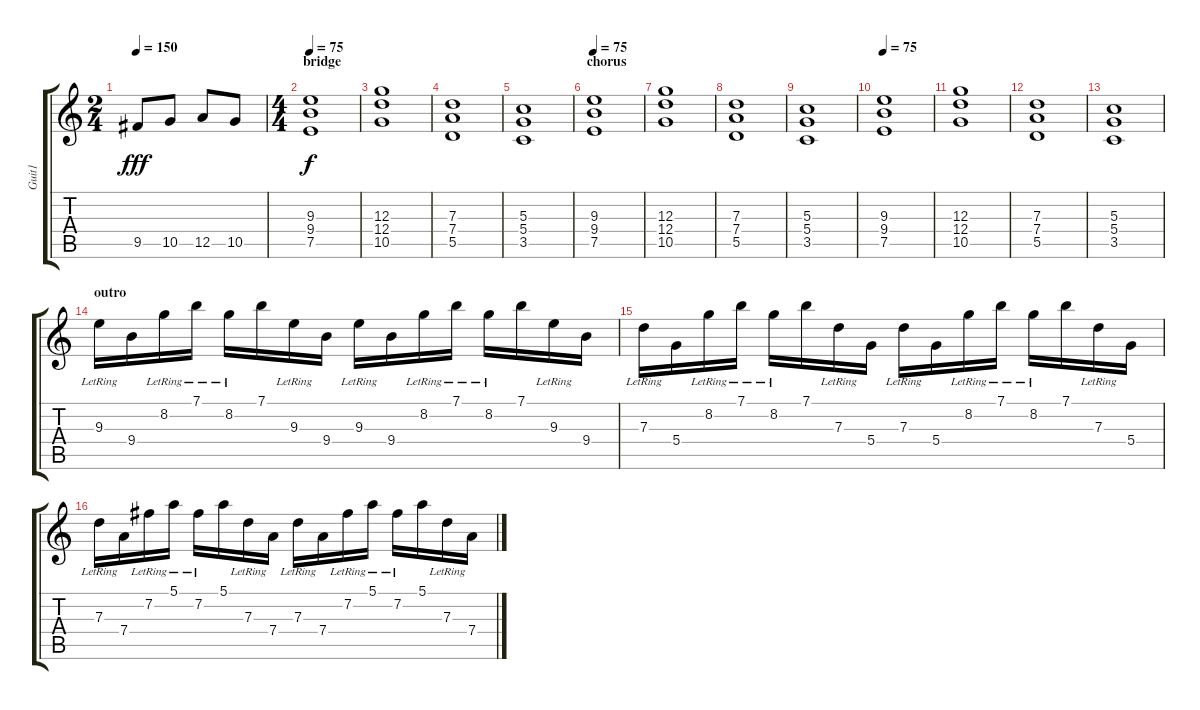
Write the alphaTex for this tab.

\track ("Guit1" "Guit1") {instrument acousticguitarnylon}
\staff {score tabs}
\tuning (E4 B3 G3 D3 A2 E2) {hide}
\ts (2 4)
\tempo 150
\clef g2
\ks c
9.5.8{dy fff} 10.5.8 12.5.8 10.5.8 |
\ts (4 4)
\section ("" "bridge")
\tempo 75
(9.3 9.4 7.5).1{dy f instrument overdrivenguitar} |
(12.3 12.4 10.5).1 |
(7.3 7.4 5.5).1 |
(5.3 5.4 3.5).1 |
\section ("" "chorus")
\tempo 75
(9.3 9.4 7.5).1 |
(12.3 12.4 10.5).1 |
(7.3 7.4 5.5).1 |
(5.3 5.4 3.5).1 |
\tempo 75
(9.3 9.4 7.5).1 |
(12.3 12.4 10.5).1 |
(7.3 7.4 5.5).1 |
(5.3 5.4 3.5).1 |
\section ("" "outro")
9.3{lr}.16{volume 15 instrument acousticguitarnylon} 9.4.16 8.2{lr}.16 7.1{lr}.16 8.2{lr}.16 7.1.16 9.3{lr}.16 9.4.16 9.3{lr}.16 9.4.16 8.2{lr}.16 7.1{lr}.16 8.2{lr}.16 7.1.16 9.3{lr}.16 9.4.16 |
7.3{lr}.16 5.4.16 8.2{lr}.16 7.1{lr}.16 8.2{lr}.16 7.1.16 7.3{lr}.16 5.4.16 7.3{lr}.16 5.4.16 8.2{lr}.16 7.1{lr}.16 8.2{lr}.16 7.1.16 7.3{lr}.16 5.4.16 |
7.3{lr}.16 7.4.16 7.2{lr}.16 5.1{lr}.16 7.2{lr}.16 5.1.16 7.3{lr}.16 7.4.16 7.3{lr}.16 7.4.16 7.2{lr}.16 5.1{lr}.16 7.2{lr}.16 5.1.16 7.3{lr}.16 7.4.16
